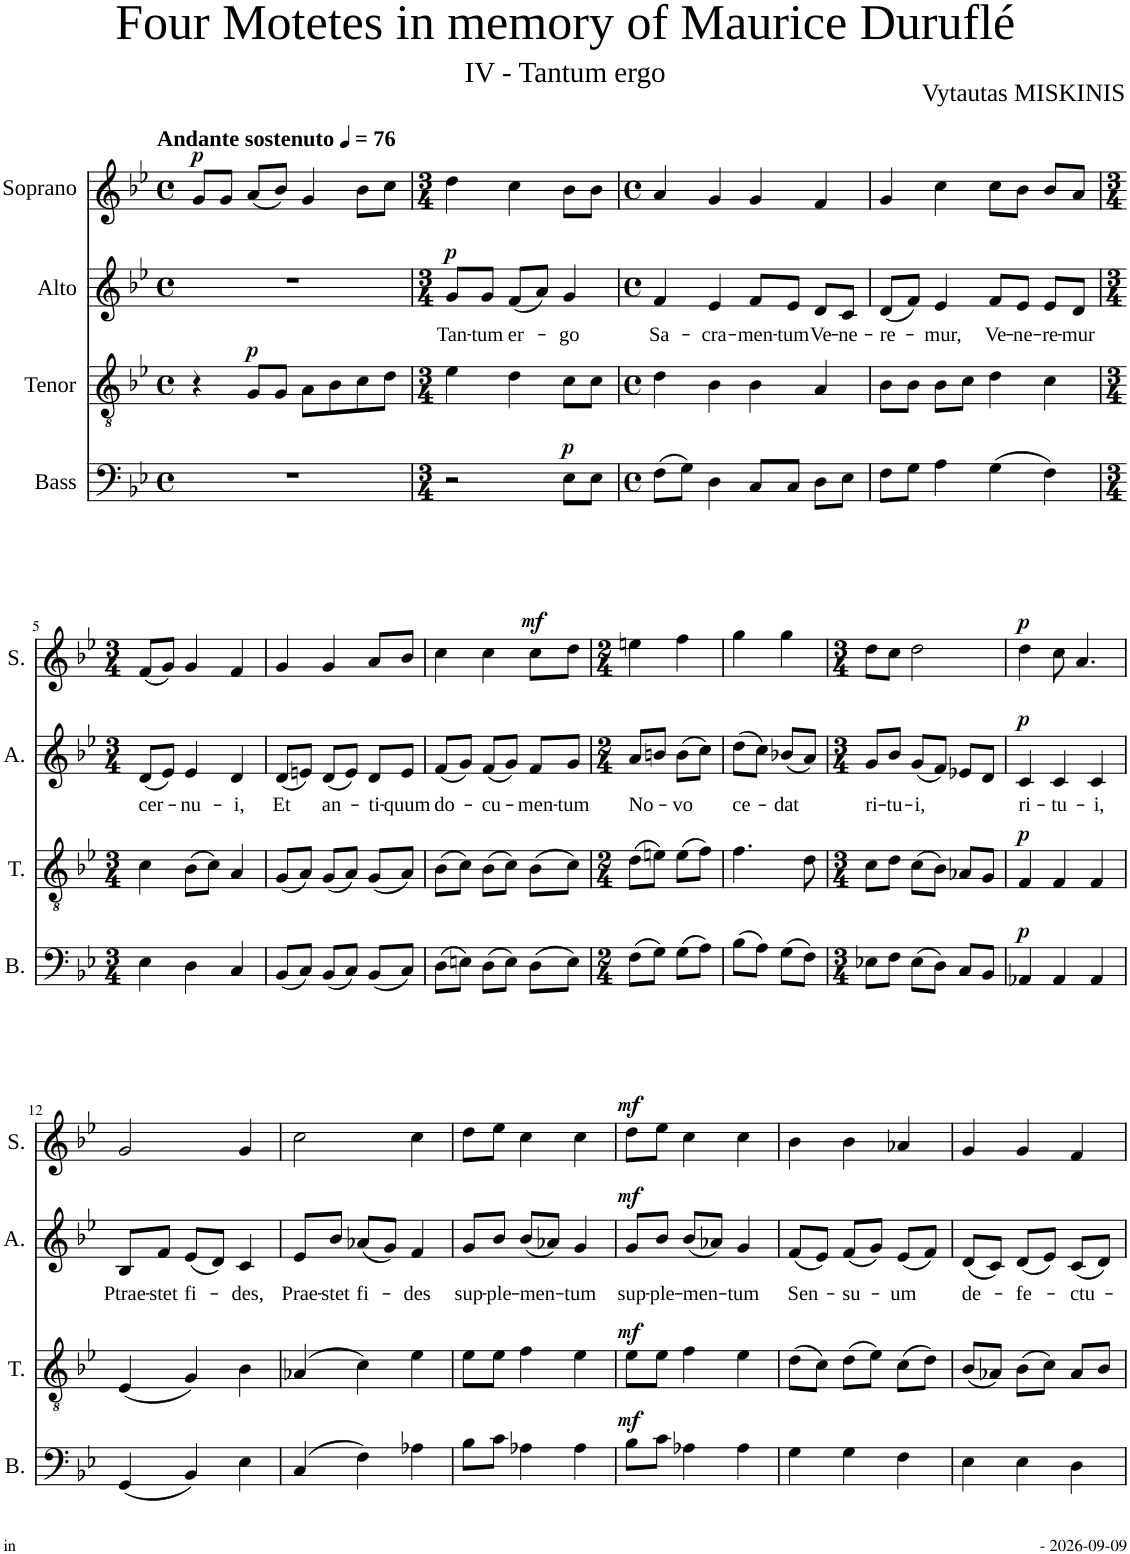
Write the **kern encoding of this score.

**kern	**dynam	**kern	**dynam	**kern	**text	**dynam	**kern	**dynam
*part4	*part4	*part3	*part3	*part2	*part2	*part2	*part1	*part1
*staff4	*staff4	*staff3	*staff3	*staff2	*staff2	*staff2	*staff1	*staff1
*I"Bass	*	*I"Tenor	*	*I"Alto	*	*	*I"Soprano	*
*I'B.	*	*I'T.	*	*I'A.	*	*	*I'S.	*
*clefF4	*	*clefGv2	*	*clefG2	*	*	*clefG2	*
*k[b-e-]	*	*k[b-e-]	*	*k[b-e-]	*	*	*k[b-e-]	*
*M4/4	*	*M4/4	*	*M4/4	*	*	*M4/4	*
*met(c)	*	*met(c)	*	*met(c)	*	*	*met(c)	*
*MM76	*	*MM76	*	*MM76	*	*	*MM76	*
=1	=1	=1	=1	=1	=1	=1	=1	=1
!	!	!	!	!	!	!	!LO:TX:a:B:t=Andante sostenuto	!
!	!	!	!	!	!	!	!	!LO:DY:a
1r	.	4r	.	1r	.	.	8g/L	p
.	.	.	.	.	.	.	8g/J	.
!	!	!	!LO:DY:a	!	!	!	!	!
.	.	8G/L	p	.	.	.	(8a/L	.
.	.	8G/J	.	.	.	.	8b-/J)	.
.	.	8A\L	.	.	.	.	4g/	.
.	.	8B-\	.	.	.	.	.	.
.	.	8c\	.	.	.	.	8b-\L	.
.	.	8d\J	.	.	.	.	8cc\J	.
=2	=2	=2	=2	=2	=2	=2	=2	=2
*M3/4	*	*M3/4	*	*M3/4	*	*	*M3/4	*
!	!	!	!	!	!LO:LY:b	!LO:DY:a	!	!
2r	.	4e-\	.	8g/L	Tan-	p	4dd\	.
!	!	!	!	!	!LO:LY:b	!	!	!
.	.	.	.	8g/J	-tum	.	.	.
!	!	!	!	!	!LO:LY:b	!	!	!
.	.	4d\	.	(8f/L	er-	.	4cc\	.
.	.	.	.	8a/J)	.	.	.	.
!	!LO:DY:a	!	!	!	!LO:LY:b	!	!	!
8E-\L	p	8c\L	.	4g/	-go	.	8b-\L	.
8E-\J	.	8c\J	.	.	.	.	8b-\J	.
=3	=3	=3	=3	=3	=3	=3	=3	=3
*M4/4	*	*M4/4	*	*M4/4	*	*	*M4/4	*
*met(c)	*	*met(c)	*	*met(c)	*	*	*met(c)	*
!	!	!	!	!	!LO:LY:b	!	!	!
(8F\L	.	4d\	.	4f/	Sa-	.	4a/	.
8G\J)	.	.	.	.	.	.	.	.
!	!	!	!	!	!LO:LY:b	!	!	!
4D\	.	4B-\	.	4e-/	-cra-	.	4g/	.
!	!	!	!	!	!LO:LY:b	!	!	!
8C/L	.	4B-\	.	8f/L	-men-	.	4g/	.
!	!	!	!	!	!LO:LY:b	!	!	!
8C/J	.	.	.	8e-/J	-tum	.	.	.
!	!	!	!	!	!LO:LY:b	!	!	!
8D\L	.	4A/	.	8d/L	Ve-	.	4f/	.
!	!	!	!	!	!LO:LY:b	!	!	!
8E-\J	.	.	.	8c/J	-ne-	.	.	.
=4	=4	=4	=4	=4	=4	=4	=4	=4
!	!	!	!	!	!LO:LY:b	!	!	!
8F\L	.	8B-\L	.	(8d/L	-re-	.	4g/	.
8G\J	.	8B-\J	.	8f/J)	.	.	.	.
!	!	!	!	!	!LO:LY:b	!	!	!
4A\	.	8B-\L	.	4e-/	-mur,	.	4cc\	.
.	.	8c\J	.	.	.	.	.	.
!	!	!	!	!	!LO:LY:b	!	!	!
(4G\	.	4d\	.	8f/L	Ve-	.	8cc\L	.
!	!	!	!	!	!LO:LY:b	!	!	!
.	.	.	.	8e-/J	-ne-	.	8b-\J	.
!	!	!	!	!	!LO:LY:b	!	!	!
4F\)	.	4c\	.	8e-/L	-re-	.	8b-/L	.
!	!	!	!	!	!LO:LY:b	!	!	!
.	.	.	.	8d/J	-mur	.	8a/J	.
!!LO:LB:g=z
=5	=5	=5	=5	=5	=5	=5	=5	=5
*M3/4	*	*M3/4	*	*M3/4	*	*	*M3/4	*
!	!	!	!	!	!LO:LY:b	!	!	!
4E-\	.	4c\	.	(8d/L	cer-	.	(8f/L	.
.	.	.	.	8e-/J)	.	.	8g/J)	.
!	!	!	!	!	!LO:LY:b	!	!	!
4D\	.	(8B-\L	.	4e-/	-nu-	.	4g/	.
.	.	8c\J)	.	.	.	.	.	.
!	!	!	!	!	!LO:LY:b	!	!	!
4C/	.	4A/	.	4d/	-i,	.	4f/	.
=6	=6	=6	=6	=6	=6	=6	=6	=6
!	!	!	!	!	!LO:LY:b	!	!	!
(8BB-/L	.	(8G/L	.	(8d/L	Et	.	4g/	.
8C/J)	.	8A/J)	.	8en/J)	.	.	.	.
!	!	!	!	!	!LO:LY:b	!	!	!
(8BB-/L	.	(8G/L	.	(8d/L	an-	.	4g/	.
8C/J)	.	8A/J)	.	8e/J)	.	.	.	.
!	!	!	!	!	!LO:LY:b	!	!	!
(8BB-/L	.	(8G/L	.	8d/L	-ti-	.	8a/L	.
!	!	!	!	!	!LO:LY:b	!	!	!
8C/J)	.	8A/J)	.	8e/J	-quum	.	8b-/J	.
=7	=7	=7	=7	=7	=7	=7	=7	=7
!	!	!	!	!	!LO:LY:b	!	!	!
(8D\L	.	(8B-\L	.	(8f/L	do-	.	4cc\	.
8En\J)	.	8c\J)	.	8g/J)	.	.	.	.
!	!	!	!	!	!LO:LY:b	!	!	!
(8D\L	.	(8B-\L	.	(8f/L	-cu-	.	4cc\	.
8E\J)	.	8c\J)	.	8g/J)	.	.	.	.
!	!	!	!	!	!LO:LY:b	!	!	!LO:DY:a
(8D\L	.	(8B-\L	.	8f/L	-men-	.	8cc\L	mf
!	!	!	!	!	!LO:LY:b	!	!	!
8E\J)	.	8c\J)	.	8g/J	-tum	.	8dd\J	.
=8	=8	=8	=8	=8	=8	=8	=8	=8
*M2/4	*	*M2/4	*	*M2/4	*	*	*M2/4	*
!	!	!	!	!	!LO:LY:b	!	!	!
(8F\L	.	(8d\L	.	8a/L	No-	.	4een\	.
8G\J)	.	8en\J)	.	8bn/J	.	.	.	.
!	!	!	!	!	!LO:LY:b	!	!	!
(8G\L	.	(8e\L	.	(8b\L	-vo	.	4ff\	.
8A\J)	.	8f\J)	.	8cc\J)	.	.	.	.
=9	=9	=9	=9	=9	=9	=9	=9	=9
!	!	!	!	!	!LO:LY:b	!	!	!
(8B-\L	.	4.f\	.	(8dd\L	ce-	.	4gg\	.
8A\J)	.	.	.	8cc\J)	.	.	.	.
!	!	!	!	!	!LO:LY:b	!	!	!
(8G\L	.	.	.	(8b-X/L	-dat	.	4gg\	.
8F\J)	.	8d\	.	8a/J)	.	.	.	.
=10	=10	=10	=10	=10	=10	=10	=10	=10
*M3/4	*	*M3/4	*	*M3/4	*	*	*M3/4	*
!	!	!	!	!	!LO:LY:b	!	!	!
8E-X\L	.	8c\L	.	8g/L	ri-	.	8dd\L	.
!	!	!	!	!	!LO:LY:b	!	!	!
8F\J	.	8d\J	.	8b-/J	-tu-	.	8cc\J	.
!	!	!	!	!	!LO:LY:b	!	!	!
(8E-\L	.	(8c\L	.	(8g/L	-i,	.	2dd\	.
8D\J)	.	8B-\J)	.	8f/J)	.	.	.	.
8C/L	.	8A-X/L	.	8e-X/L	.	.	.	.
8BB-/J	.	8G/J	.	8d/J	.	.	.	.
=11	=11	=11	=11	=11	=11	=11	=11	=11
!	!LO:DY:a	!	!LO:DY:a	!	!LO:LY:b	!LO:DY:a	!	!LO:DY:a
4AA-X/	p	4F/	p	4c/	ri-	p	4dd\	p
!	!	!	!	!	!LO:LY:b	!	!	!
4AA-/	.	4F/	.	4c/	-tu-	.	8cc\	.
.	.	.	.	.	.	.	4.a/	.
!	!	!	!	!	!LO:LY:b	!	!	!
4AA-/	.	4F/	.	4c/	-i,	.	.	.
!!LO:LB:g=z
=12	=12	=12	=12	=12	=12	=12	=12	=12
!	!	!	!	!	!LO:LY:b	!	!	!
(4GG/	.	(4E-/	.	8B-/L	Ptrae-	.	2g/	.
!	!	!	!	!	!LO:LY:b	!	!	!
.	.	.	.	8f/J	-stet	.	.	.
!	!	!	!	!	!LO:LY:b	!	!	!
4BB-/)	.	4G/)	.	(8e-/L	fi-	.	.	.
.	.	.	.	8d/J)	.	.	.	.
!	!	!	!	!	!LO:LY:b	!	!	!
4E-\	.	4B-\	.	4c/	-des,	.	4g/	.
=13	=13	=13	=13	=13	=13	=13	=13	=13
!	!	!	!	!	!LO:LY:b	!	!	!
(4C/	.	(4A-X/	.	8e-/L	Prae-	.	2cc\	.
!	!	!	!	!	!LO:LY:b	!	!	!
.	.	.	.	8b-/J	-stet	.	.	.
!	!	!	!	!	!LO:LY:b	!	!	!
4F\)	.	4c\)	.	(8a-X/L	fi-	.	.	.
.	.	.	.	8g/J)	.	.	.	.
!	!	!	!	!	!LO:LY:b	!	!	!
4A-X\	.	4e-\	.	4f/	-des	.	4cc\	.
=14	=14	=14	=14	=14	=14	=14	=14	=14
!	!	!	!	!	!LO:LY:b	!	!	!
8B-\L	.	8e-\L	.	8g/L	sup-	.	8dd\L	.
!	!	!	!	!	!LO:LY:b	!	!	!
8c\J	.	8e-\J	.	8b-/J	-ple-	.	8ee-\J	.
!	!	!	!	!	!LO:LY:b	!	!	!
4A-X\	.	4f\	.	(8b-/L	-men-	.	4cc\	.
.	.	.	.	8a-X/J)	.	.	.	.
!	!	!	!	!	!LO:LY:b	!	!	!
4A-\	.	4e-\	.	4g/	-tum	.	4cc\	.
=15	=15	=15	=15	=15	=15	=15	=15	=15
!	!LO:DY:a	!	!LO:DY:a	!	!LO:LY:b	!LO:DY:a	!	!LO:DY:a
8B-\L	mf	8e-\L	mf	8g/L	sup-	mf	8dd\L	mf
!	!	!	!	!	!LO:LY:b	!	!	!
8c\J	.	8e-\J	.	8b-/J	-ple-	.	8ee-\J	.
!	!	!	!	!	!LO:LY:b	!	!	!
4A-X\	.	4f\	.	(8b-/L	-men-	.	4cc\	.
.	.	.	.	8a-X/J)	.	.	.	.
!	!	!	!	!	!LO:LY:b	!	!	!
4A-\	.	4e-\	.	4g/	-tum	.	4cc\	.
=16	=16	=16	=16	=16	=16	=16	=16	=16
!	!	!	!	!	!LO:LY:b	!	!	!
4G\	.	(8d\L	.	(8f/L	Sen-	.	4b-\	.
.	.	8c\J)	.	8e-/J)	.	.	.	.
!	!	!	!	!	!LO:LY:b	!	!	!
4G\	.	(8d\L	.	(8f/L	-su-	.	4b-\	.
.	.	8e-\J)	.	8g/J)	.	.	.	.
!	!	!	!	!	!LO:LY:b	!	!	!
4F\	.	(8c\L	.	(8e-/L	-um	.	4a-X/	.
.	.	8d\J)	.	8f/J)	.	.	.	.
=17	=17	=17	=17	=17	=17	=17	=17	=17
!	!	!	!	!	!LO:LY:b	!	!	!
4E-\	.	(8B-/L	.	(8d/L	de-	.	4g/	.
.	.	8A-X/J)	.	8c/J)	.	.	.	.
!	!	!	!	!	!LO:LY:b	!	!	!
4E-\	.	(8B-\L	.	(8d/L	-fe-	.	4g/	.
.	.	8c\J)	.	8e-/J)	.	.	.	.
!	!	!	!	!	!LO:LY:b	!	!	!
4D\	.	8A-/L	.	(8c/L	-ctu-	.	4f/	.
.	.	8B-/J	.	8d/J)	.	.	.	.
=	=	=	=	=	=	=	=	=
*-	*-	*-	*-	*-	*-	*-	*-	*-
